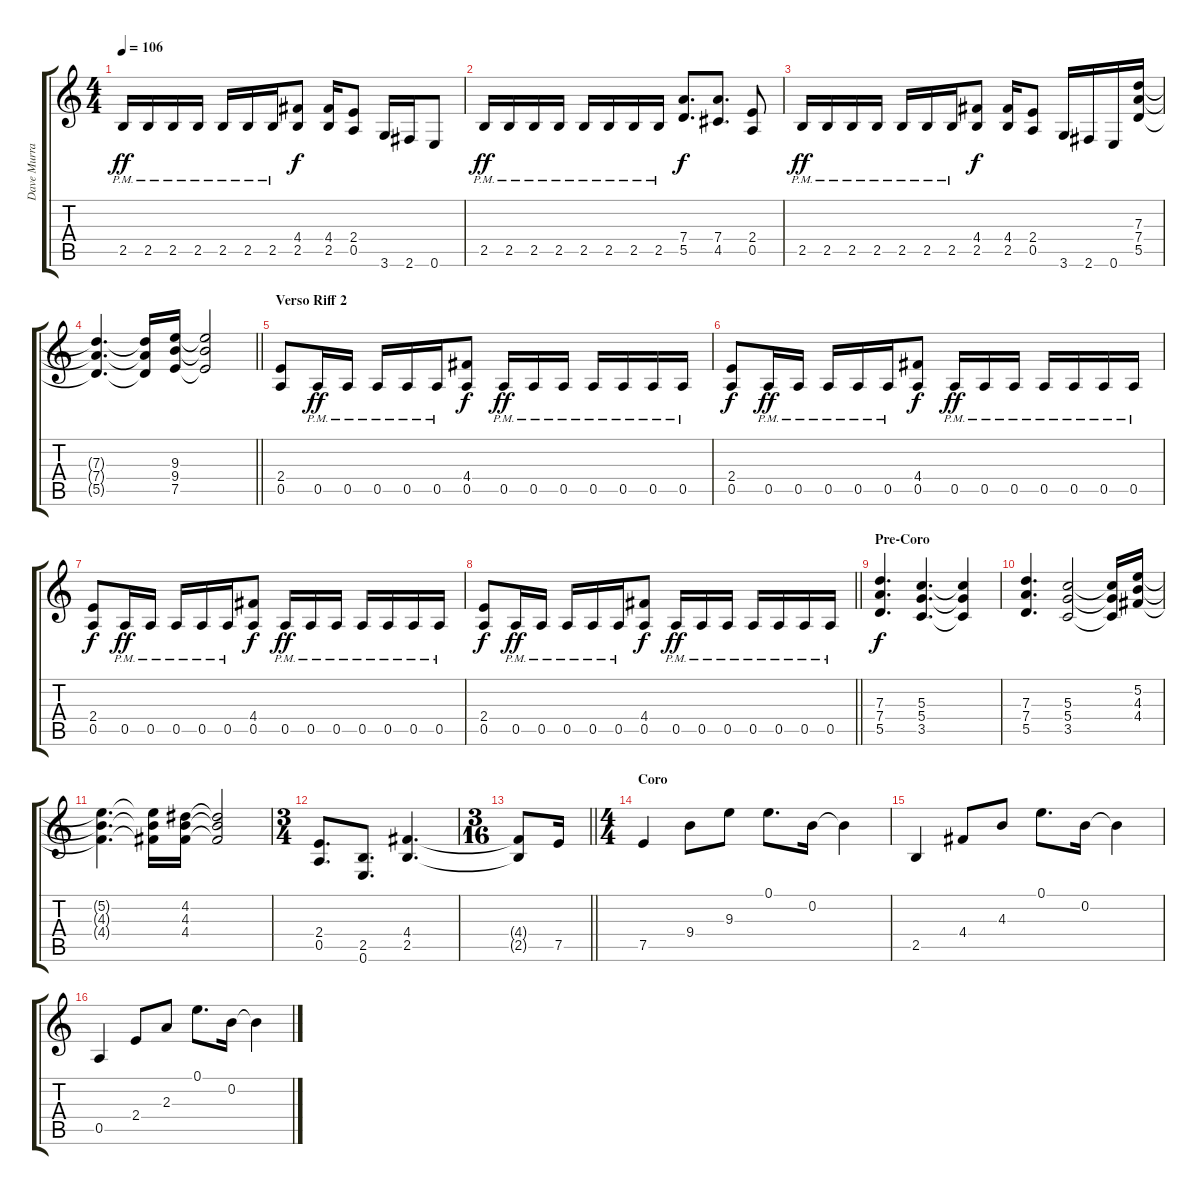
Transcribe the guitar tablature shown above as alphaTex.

\track ("Dave Murray" "Dave Murra") {instrument distortionguitar}
\staff {score tabs}
\tuning (E4 B3 G3 D3 A2 E2) {hide}
\ts (4 4)
\tempo 106
\clef g2
\ks c
2.5{pm}.16{dy ff} 2.5{pm}.16 2.5{pm}.16 2.5{pm}.16 2.5{pm}.16 2.5{pm}.16 2.5{pm}.16 (4.4 2.5).8{dy f} (4.4 2.5).16 (2.4 0.5).8 3.6.16 2.6.16 0.6.8 |
2.5{pm}.16{dy ff} 2.5{pm}.16 2.5{pm}.16 2.5{pm}.16 2.5{pm}.16 2.5{pm}.16 2.5{pm}.16 2.5{pm}.16 (7.4 5.5).8{d dy f} (7.4 4.5).8{d} (2.4 0.5).8 |
2.5{pm}.16{dy ff} 2.5{pm}.16 2.5{pm}.16 2.5{pm}.16 2.5{pm}.16 2.5{pm}.16 2.5{pm}.16 (4.4 2.5).8{dy f} (4.4 2.5).16 (2.4 0.5).8 3.6.16 2.6.16 0.6.16 (7.3 7.4 5.5).16 |
\barLineRight lightlight
(7.3{t} 7.4{t} 5.5{t}).4{d} (7.3{t} 7.4{t} 5.5{t}).16 (9.3 9.4 7.5).16 (9.3{t} 9.4{t} 7.5{t}).2 |
\section ("" "Verso Riff 2")
(2.4 0.5).8 0.5{pm}.16{dy ff} 0.5{pm}.16 0.5{pm}.16 0.5{pm}.16 0.5{pm}.16 (4.4 0.5).8{dy f} 0.5{pm}.16{dy ff} 0.5{pm}.16 0.5{pm}.16 0.5{pm}.16 0.5{pm}.16 0.5{pm}.16 0.5{pm}.16 |
(2.4 0.5).8{dy f} 0.5{pm}.16{dy ff} 0.5{pm}.16 0.5{pm}.16 0.5{pm}.16 0.5{pm}.16 (4.4 0.5).8{dy f} 0.5{pm}.16{dy ff} 0.5{pm}.16 0.5{pm}.16 0.5{pm}.16 0.5{pm}.16 0.5{pm}.16 0.5{pm}.16 |
(2.4 0.5).8{dy f} 0.5{pm}.16{dy ff} 0.5{pm}.16 0.5{pm}.16 0.5{pm}.16 0.5{pm}.16 (4.4 0.5).8{dy f} 0.5{pm}.16{dy ff} 0.5{pm}.16 0.5{pm}.16 0.5{pm}.16 0.5{pm}.16 0.5{pm}.16 0.5{pm}.16 |
\barLineRight lightlight
(2.4 0.5).8{dy f} 0.5{pm}.16{dy ff} 0.5{pm}.16 0.5{pm}.16 0.5{pm}.16 0.5{pm}.16 (4.4 0.5).8{dy f} 0.5{pm}.16{dy ff} 0.5{pm}.16 0.5{pm}.16 0.5{pm}.16 0.5{pm}.16 0.5{pm}.16 0.5{pm}.16 |
\section ("" "Pre-Coro")
(7.3 7.4 5.5).4{d dy f} (5.3 5.4 3.5).4{d} (5.3{t} 5.4{t} 3.5{t}).4 |
(7.3 7.4 5.5).4{d} (5.3 5.4 3.5).2 (5.3{t} 5.4{t} 3.5{t}).16 (5.2 4.3 4.4).16 |
(5.2{t} 4.3{t} 4.4{t}).4{d} (5.2{t} 4.3{t} 4.4{t}).16 (4.2 4.3 4.4).16 (4.2{t} 4.3{t} 4.4{t}).2 |
\ts (3 4)
(2.4 0.5).8{d} (2.5 0.6).8{d} (4.4 2.5).4{d} |
\ts (3 16)
\barLineRight lightlight
(4.4{t} 2.5{t}).8 7.5.16 |
\ts (4 4)
\section ("" "Coro")
7.5.4 9.4.8 9.3.8 0.1.8{d} 0.2.16 0.2{t}.4 |
2.5.4 4.4.8 4.3.8 0.1.8{d} 0.2.16 0.2{t}.4 |
0.5.4 2.4.8 2.3.8 0.1.8{d} 0.2.16 0.2{t}.4
